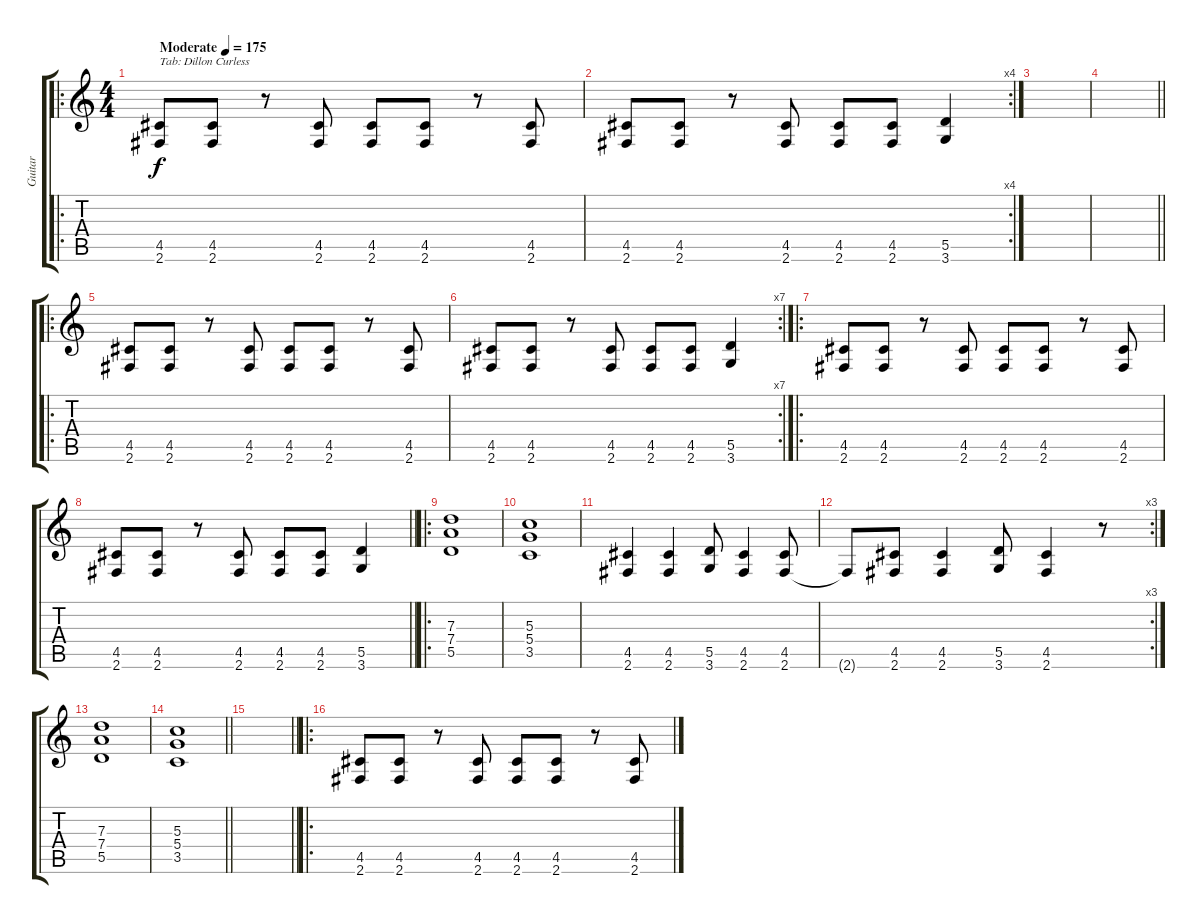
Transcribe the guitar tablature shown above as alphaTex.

\track ("Guitar" "Guitar") {instrument distortionguitar}
\staff {score tabs}
\tuning (E4 B3 G3 D3 A2 E2) {hide}
\ro
\ts (4 4)
\tempo (175 "Moderate")
\clef g2
\ks c
(4.5 2.6).8{txt "Tab: Dillon Curless" dy f instrument distortionguitar} (4.5 2.6).8 r.8 (4.5 2.6).8 (4.5 2.6).8 (4.5 2.6).8 r.8 (4.5 2.6).8 |
\rc 4
(4.5 2.6).8 (4.5 2.6).8 r.8 (4.5 2.6).8 (4.5 2.6).8 (4.5 2.6).8 (5.5 3.6).4 |
|
\barLineRight lightlight
|
\ro
(4.5 2.6).8 (4.5 2.6).8 r.8 (4.5 2.6).8 (4.5 2.6).8 (4.5 2.6).8 r.8 (4.5 2.6).8 |
\rc 7
(4.5 2.6).8 (4.5 2.6).8 r.8 (4.5 2.6).8 (4.5 2.6).8 (4.5 2.6).8 (5.5 3.6).4 |
\ro
(4.5 2.6).8 (4.5 2.6).8 r.8 (4.5 2.6).8 (4.5 2.6).8 (4.5 2.6).8 r.8 (4.5 2.6).8 |
\barLineRight lightlight
(4.5 2.6).8 (4.5 2.6).8 r.8 (4.5 2.6).8 (4.5 2.6).8 (4.5 2.6).8 (5.5 3.6).4 |
\ro
(7.3 7.4 5.5).1 |
(5.3 5.4 3.5).1 |
(4.5 2.6).4 (4.5 2.6).4 (5.5 3.6).8 (4.5 2.6).4 (4.5 2.6).8 |
\rc 3
2.6{t}.8 (4.5 2.6).8 (4.5 2.6).4 (5.5 3.6).8 (4.5 2.6).4 r.8 |
(7.3 7.4 5.5).1 |
\barLineRight lightlight
(5.3 5.4 3.5).1 |
\barLineRight lightlight
|
\ro
(4.5 2.6).8 (4.5 2.6).8 r.8 (4.5 2.6).8 (4.5 2.6).8 (4.5 2.6).8 r.8 (4.5 2.6).8
